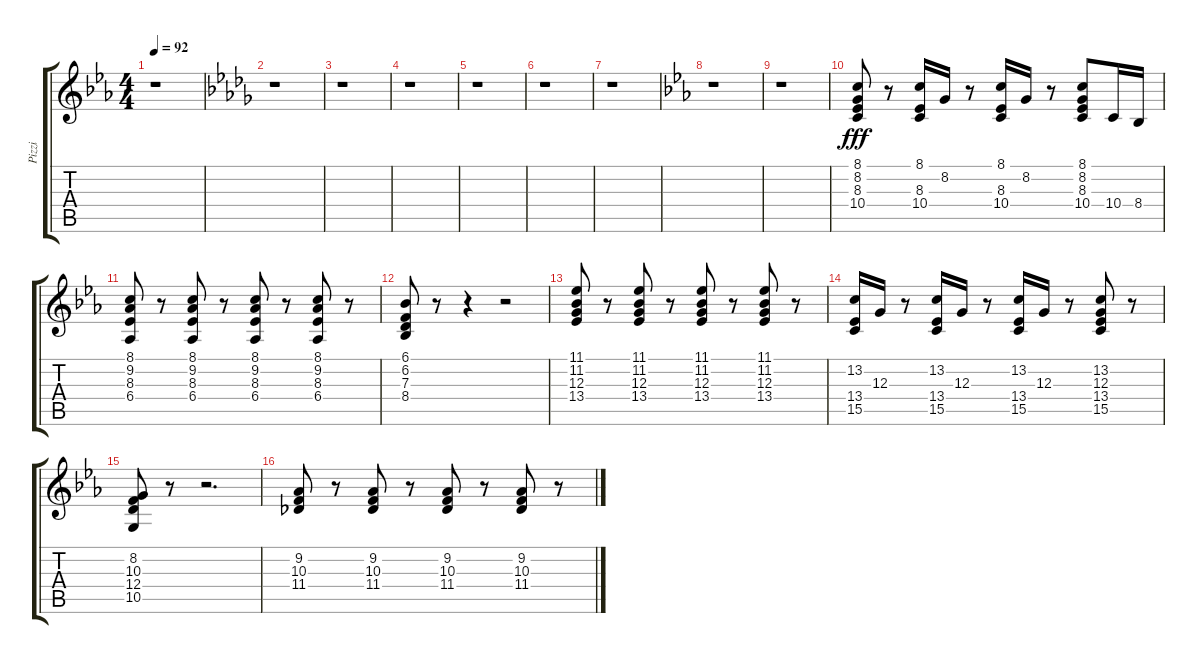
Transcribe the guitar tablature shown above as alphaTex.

\track ("Pizzi" "Pizzi") {instrument pizzicatostrings}
\staff {score tabs}
\tuning (E4 B3 G3 D3 A2 E2) {hide}
\ts (4 4)
\tempo 92
\clef g2
\ks eb
r.1{dy fff} |
\ks db
r.1 |
r.1 |
r.1 |
r.1 |
r.1 |
r.1 |
\ks eb
r.1 |
r.1 |
(8.1 8.2 8.3 10.4).8 r.8 (8.1 8.3 10.4).16 8.2.16 r.8 (8.1 8.3 10.4).16 8.2.16 r.8 (8.1 8.2 8.3 10.4).8 10.4.16 8.4.16 |
(8.1 9.2 8.3 6.4).8 r.8 (8.1 9.2 8.3 6.4).8 r.8 (8.1 9.2 8.3 6.4).8 r.8 (8.1 9.2 8.3 6.4).8 r.8 |
(6.1 6.2 7.3 8.4).8 r.8 r.4 r.2 |
(11.1 11.2 12.3 13.4).8 r.8 (11.1 11.2 12.3 13.4).8 r.8 (11.1 11.2 12.3 13.4).8 r.8 (11.1 11.2 12.3 13.4).8 r.8 |
(13.2 13.4 15.5).16 12.3.16 r.8 (13.2 13.4 15.5).16 12.3.16 r.8 (13.2 13.4 15.5).16 12.3.16 r.8 (13.2 12.3 13.4 15.5).8 r.8 |
(8.2 10.3 12.4 10.5).8 r.8 r.2{d} |
(9.2 10.3 11.4).8 r.8 (9.2 10.3 11.4).8 r.8 (9.2 10.3 11.4).8 r.8 (9.2 10.3 11.4).8 r.8
